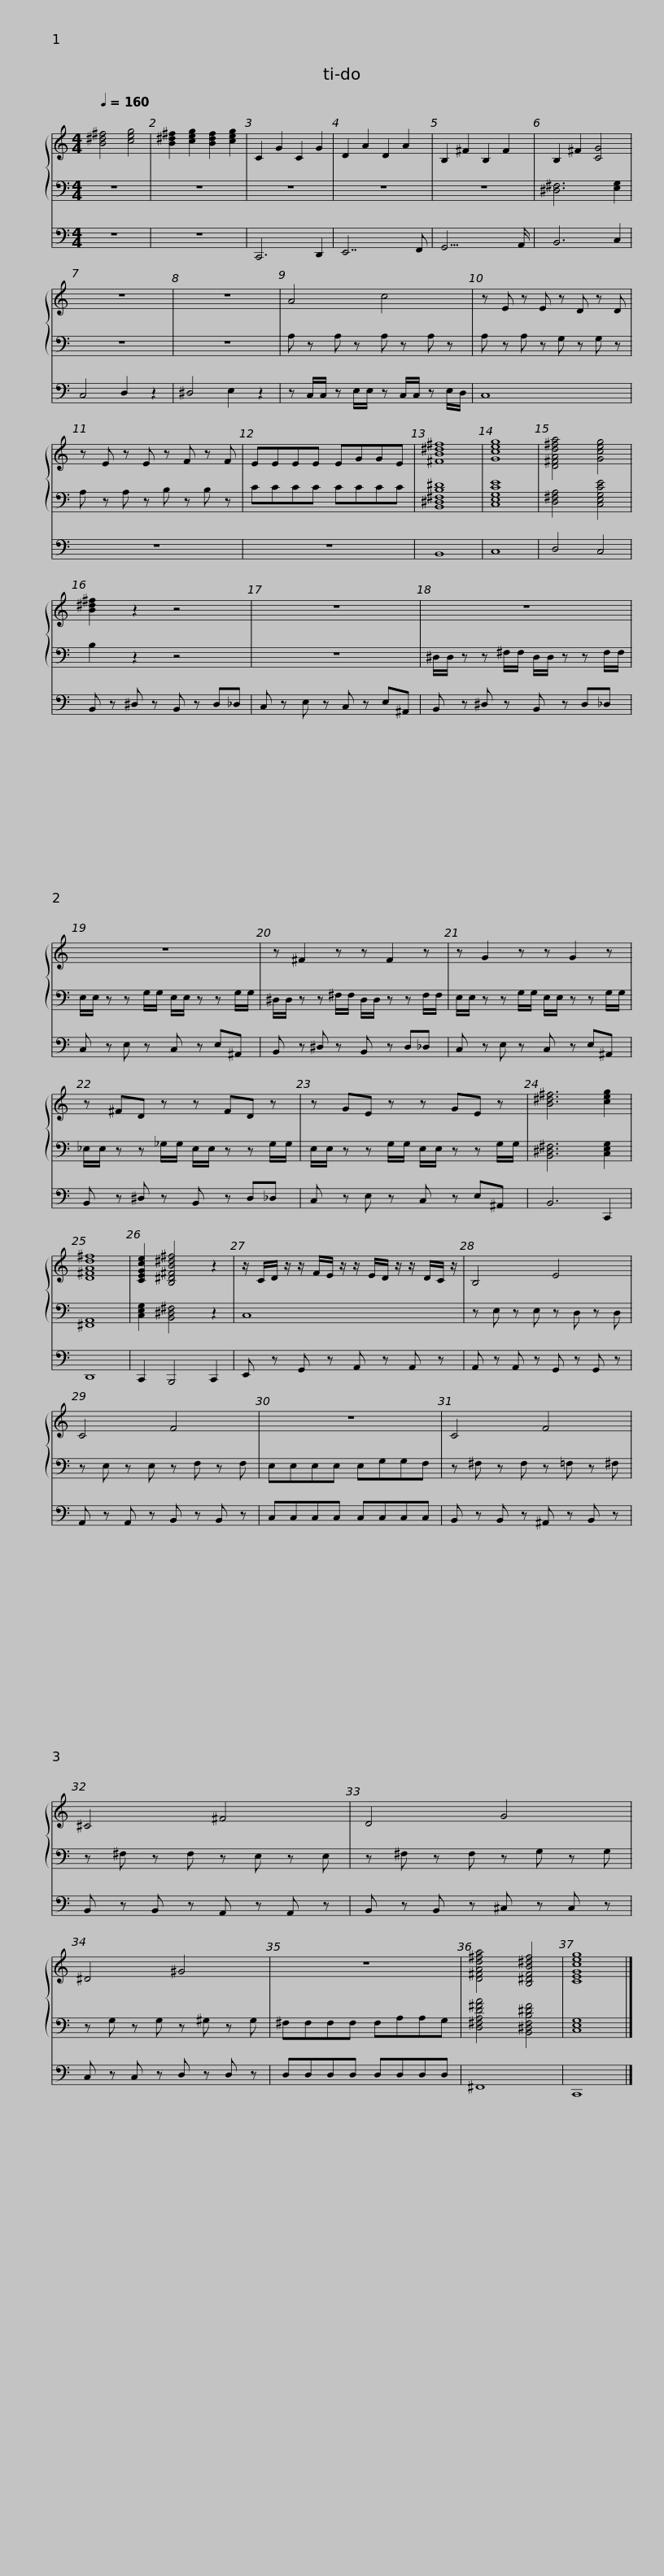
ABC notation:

X:1
%%score { 1 | 2 } 3
L:1/8
Q:1/4=160
M:4/4
I:linebreak $
K:C
V:1 treble
V:2 bass
V:3 bass
V:1
 [B^d^f]4 [ceg]4 | [B^d^f]2 [ceg]2 [Bdf]2 [ceg]2 | C2 G2 C2 G2 | D2 A2 D2 A2 | B,2 ^F2 B,2 F2 | %5
 B,2 ^F2 [CG]4 | z8 | z8 |$ A4 c4 | z E z E z D z D | %10
 z E z E z F z F | EEEE EGGE |$ [^FB^d^f]8 | [Gceg]8 | [D^FAd^fa]4 [Gceg]4 | %15
 [B^d^f]2 z2 z4 | z8 | z8 |$ z8 | z ^F2 z z F2 z | %20
 z G2 z z G2 z |$ z ^FD z z FD z | z GE z z GE z | [B^d^f]6 [ceg]2 | [D^FAd^f]8 | %25
 [CEGce]2 [B,^D^FB^d^f]4 z2 |$ z/ C/D/ z/ z/ F/E/ z/ z/ E/D/ z/ z/ D/C/ z/ | B,4 E4 | C4 F4 | z8 |$ %30
 C4 F4 | ^C4 ^F4 | D4 G4 | ^D4 ^G4 |$ z8 | %35
 [D^FAd^fa]4 [B,^DFB^df]4 | [CEGceg]8 |] %37
V:2
 z8 | z8 | z8 | z8 | z8 | %5
 [^D,^F,]6 [E,G,]2 | z8 | z8 |$ A, z A, z A, z A, z | A, z A, z G, z G, z | %10
 A, z A, z B, z B, z | CCCC CCCC |$ [B,,^D,^F,B,^D]8 | [C,E,G,CE]8 | [D,^F,A,]4 [C,E,G,CE]4 | %15
 B,2 z2 z4 | z8 | ^D,/D,/ z z ^F,/F,/ D,/D,/ z z F,/F,/ |$ E,/E,/ z z G,/G,/ E,/E,/ z z G,/G,/ | ^D,/D,/ z z ^F,/F,/ D,/D,/ z z F,/F,/ | %20
 E,/E,/ z z G,/G,/ E,/E,/ z z G,/G,/ |$ _E,/E,/ z z _G,/G,/ E,/E,/ z z G,/G,/ | E,/E,/ z z G,/G,/ E,/E,/ z z G,/G,/ | [B,,^D,^F,]6 [C,E,G,]2 | [^F,,A,,]8 | %25
 [C,E,G,]2 [B,,^D,^F,]4 z2 |$ C,8 | z E, z E, z D, z D, | z E, z E, z F, z F, | E,E,E,E, E,G,G,F, |$ %30
 z ^F, z F, z =F, z ^F, | z ^F, z F, z E, z E, | z ^F, z F, z G, z G, | z G, z G, z ^G, z G, |$ ^F,F,F,F, F,A,A,G, | %35
 [D,^F,A,D^FA]4 [B,,^D,F,B,^DF]4 | [C,E,G,]8 |] %37
V:3
 z8 | z8 | C,,6 D,,2 | E,,7 F,, | G,,15/2 A,,/ | %5
 B,,6 C,2 | C,4 D,2 z2 | ^D,4 E,2 z2 |$ z C,/C,/ z E,/E,/ z C,/C,/ z E,/D,/ | C,8 | %10
 z8 | z8 |$ B,,8 | C,8 | D,4 C,4 | %15
 B,, z ^D, z B,, z D,_D, | C, z E, z C, z E,^A,, | B,, z ^D, z B,, z D,_D, |$ C, z E, z C, z E,^A,, | B,, z ^D, z B,, z D,_D, | %20
 C, z E, z C, z E,^A,, |$ B,, z ^D, z B,, z D,_D, | C, z E, z C, z E,^A,, | B,,6 C,,2 | D,,8 | %25
 C,,2 B,,,4 C,,2 |$ E,, z G,, z A,, z A,, z | A,, z A,, z G,, z G,, z | A,, z A,, z B,, z B,, z | C,C,C,C, C,C,C,C, |$ %30
 B,, z B,, z ^A,, z B,, z | B,, z B,, z A,, z A,, z | B,, z B,, z ^C, z C, z | C, z C, z D, z D, z |$ D,D,D,D, D,D,D,D, | %35
 ^F,,8 | C,,8 |] %37
